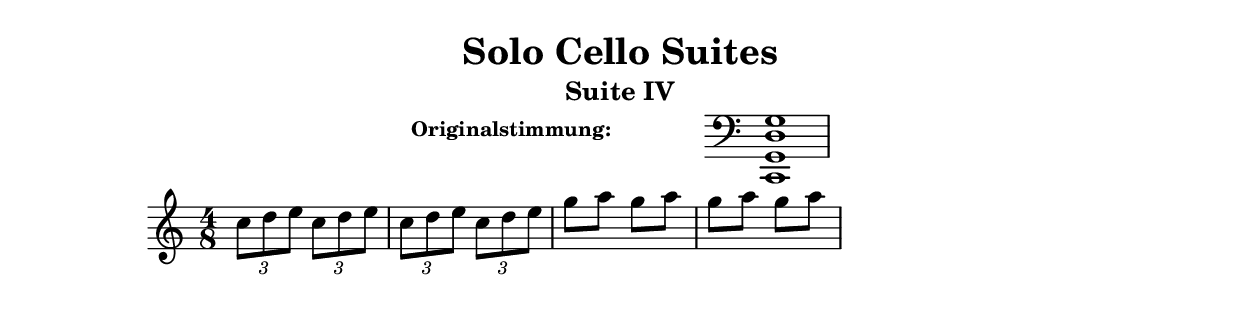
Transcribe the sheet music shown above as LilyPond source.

\header {
    texidoc = "Use \\score block as markup command."
}

\version "2.17.11"

tuning = \markup {
    \score {
	\new Staff \with {
	    \remove "Time_signature_engraver"
	} {
	    \clef bass  <c, g, d g>1
	}
	\layout { ragged-right = ##t }
    }
}


\header {
    title = "Solo Cello Suites"
    subtitle = "Suite IV"
    subsubtitle = \markup { "Originalstimmung:" \tuning }
}

\relative c'' {
    \time 4/8
    \tuplet 3/2 { c8 d e } \tuplet 3/2 {c d e}
    \tuplet 3/2 { c8 d e } \tuplet 3/2 {c d e}
    g8 a8 g8 a
    g8 a8 g8 a
}

